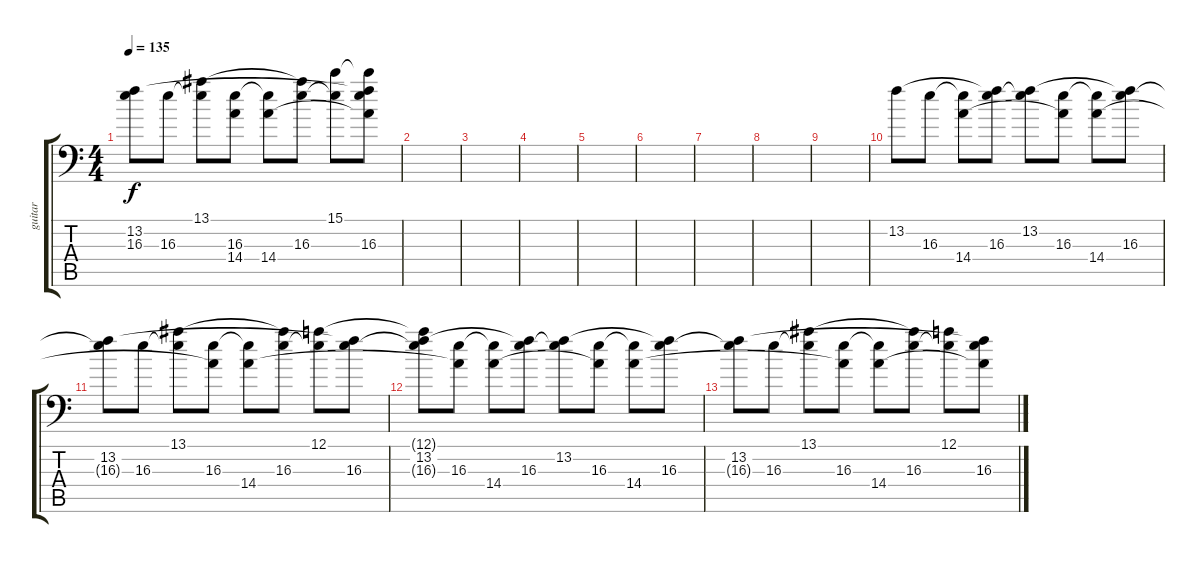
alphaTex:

\track ("guitar" "guitar") {instrument electricguitarjazz}
\staff {score tabs}
\tuning (A3 E3 C3 G2 D2 G1) {hide}
\ts (4 4)
\tempo 135
\clef f4
\ks c
(13.2 16.3{t}).8{dy f} 16.3.8 (13.1 16.3{t}).8 (16.3 14.4{t}).8 (16.3{t} 14.4).8 (13.1{t} 16.3).8 (15.1 16.3{t}).8 (15.1{t} 13.2{t} 16.3 14.4{t}).8 |
|
|
|
|
|
|
|
|
13.2.8 16.3.8 (16.3{t} 14.4).8 (13.2{t} 16.3).8 (13.2 16.3{t}).8 (16.3 14.4{t}).8 (16.3{t} 14.4).8 (13.2{t} 16.3).8 |
(13.2 16.3{t}).8 16.3.8 (13.1 16.3{t}).8 (16.3 14.4{t}).8 (16.3{t} 14.4).8 (13.1{t} 16.3).8 (12.1 16.3{t}).8 (13.2{t} 16.3).8 |
(12.1{t} 13.2 16.3{t}).8 (16.3 14.4{t}).8 (16.3{t} 14.4).8 (13.2{t} 16.3).8 (13.2 16.3{t}).8 (16.3 14.4{t}).8 (16.3{t} 14.4).8 (13.2{t} 16.3).8 |
(13.2 16.3{t}).8 16.3.8 (13.1 16.3{t}).8 (16.3 14.4{t}).8 (16.3{t} 14.4).8 (13.1{t} 16.3).8 (12.1 16.3{t}).8 (13.2{t} 16.3 14.4{t}).8
